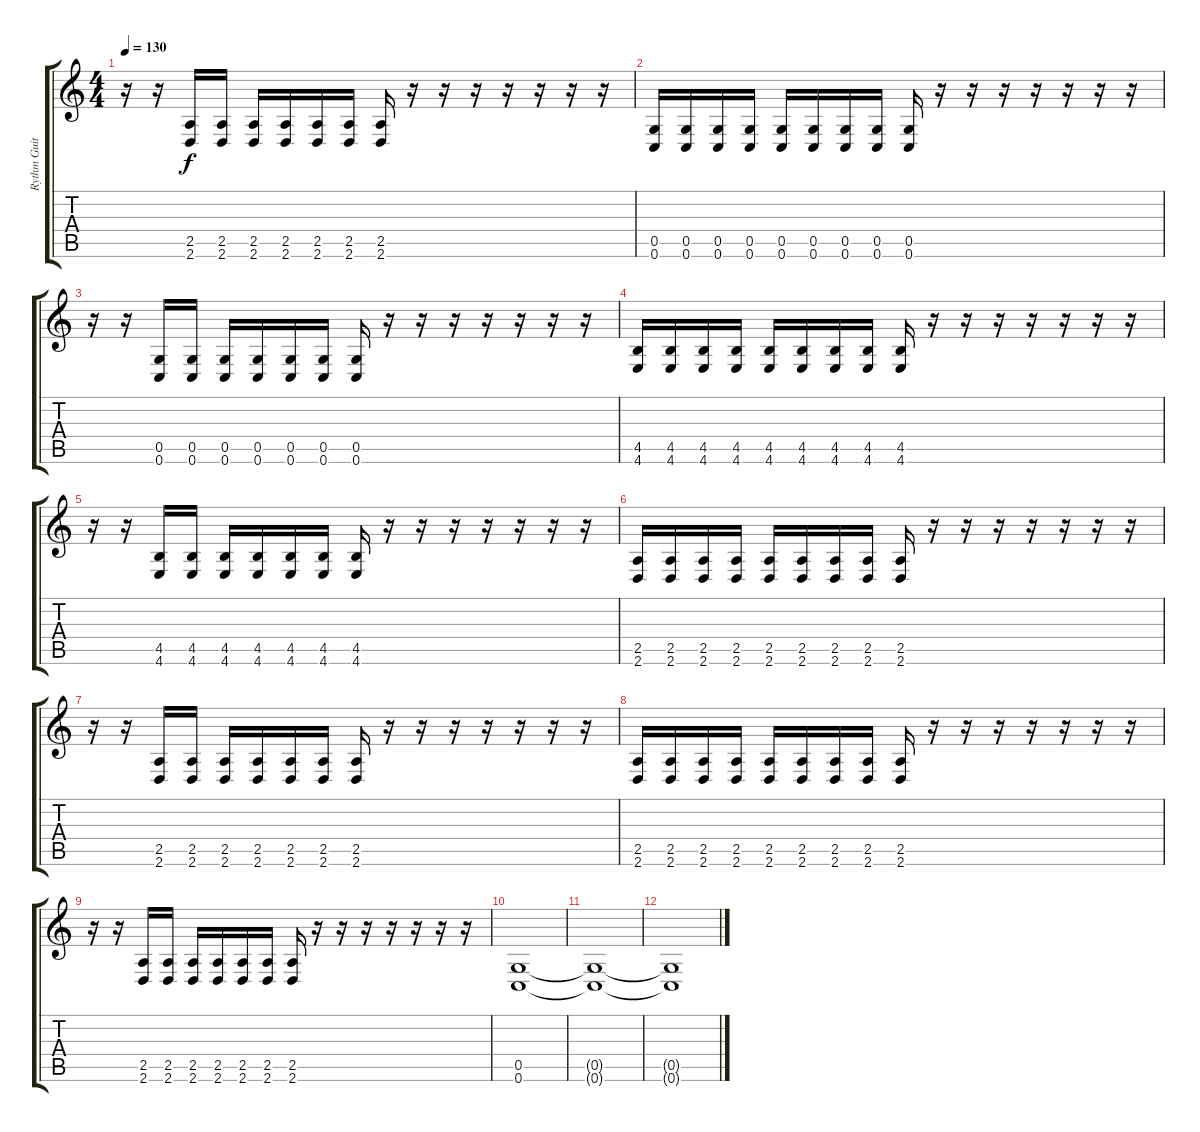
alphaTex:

\track ("Rythm Guitar" "Rythm Guit") {instrument overdrivenguitar}
\staff {score tabs}
\tuning (D4 A3 F3 C3 G2 C2) {hide}
\ts (4 4)
\tempo 130
\clef g2
\ks c
r.16{dy f} r.16 (2.5 2.6).16 (2.5 2.6).16 (2.5 2.6).16 (2.5 2.6).16 (2.5 2.6).16 (2.5 2.6).16 (2.5 2.6).16 r.16 r.16 r.16 r.16 r.16 r.16 r.16 |
(0.5 0.6).16 (0.5 0.6).16 (0.5 0.6).16 (0.5 0.6).16 (0.5 0.6).16 (0.5 0.6).16 (0.5 0.6).16 (0.5 0.6).16 (0.5 0.6).16 r.16 r.16 r.16 r.16 r.16 r.16 r.16 |
r.16 r.16 (0.5 0.6).16 (0.5 0.6).16 (0.5 0.6).16 (0.5 0.6).16 (0.5 0.6).16 (0.5 0.6).16 (0.5 0.6).16 r.16 r.16 r.16 r.16 r.16 r.16 r.16 |
(4.5 4.6).16 (4.5 4.6).16 (4.5 4.6).16 (4.5 4.6).16 (4.5 4.6).16 (4.5 4.6).16 (4.5 4.6).16 (4.5 4.6).16 (4.5 4.6).16 r.16 r.16 r.16 r.16 r.16 r.16 r.16 |
r.16 r.16 (4.5 4.6).16 (4.5 4.6).16 (4.5 4.6).16 (4.5 4.6).16 (4.5 4.6).16 (4.5 4.6).16 (4.5 4.6).16 r.16 r.16 r.16 r.16 r.16 r.16 r.16 |
(2.5 2.6).16 (2.5 2.6).16 (2.5 2.6).16 (2.5 2.6).16 (2.5 2.6).16 (2.5 2.6).16 (2.5 2.6).16 (2.5 2.6).16 (2.5 2.6).16 r.16 r.16 r.16 r.16 r.16 r.16 r.16 |
r.16 r.16 (2.5 2.6).16 (2.5 2.6).16 (2.5 2.6).16 (2.5 2.6).16 (2.5 2.6).16 (2.5 2.6).16 (2.5 2.6).16 r.16 r.16 r.16 r.16 r.16 r.16 r.16 |
(2.5 2.6).16 (2.5 2.6).16 (2.5 2.6).16 (2.5 2.6).16 (2.5 2.6).16 (2.5 2.6).16 (2.5 2.6).16 (2.5 2.6).16 (2.5 2.6).16 r.16 r.16 r.16 r.16 r.16 r.16 r.16 |
r.16 r.16 (2.5 2.6).16 (2.5 2.6).16 (2.5 2.6).16 (2.5 2.6).16 (2.5 2.6).16 (2.5 2.6).16 (2.5 2.6).16 r.16 r.16 r.16 r.16 r.16 r.16 r.16 |
(0.5 0.6).1 |
(0.5{t} 0.6{t}).1 |
(0.5{t} 0.6{t}).1
